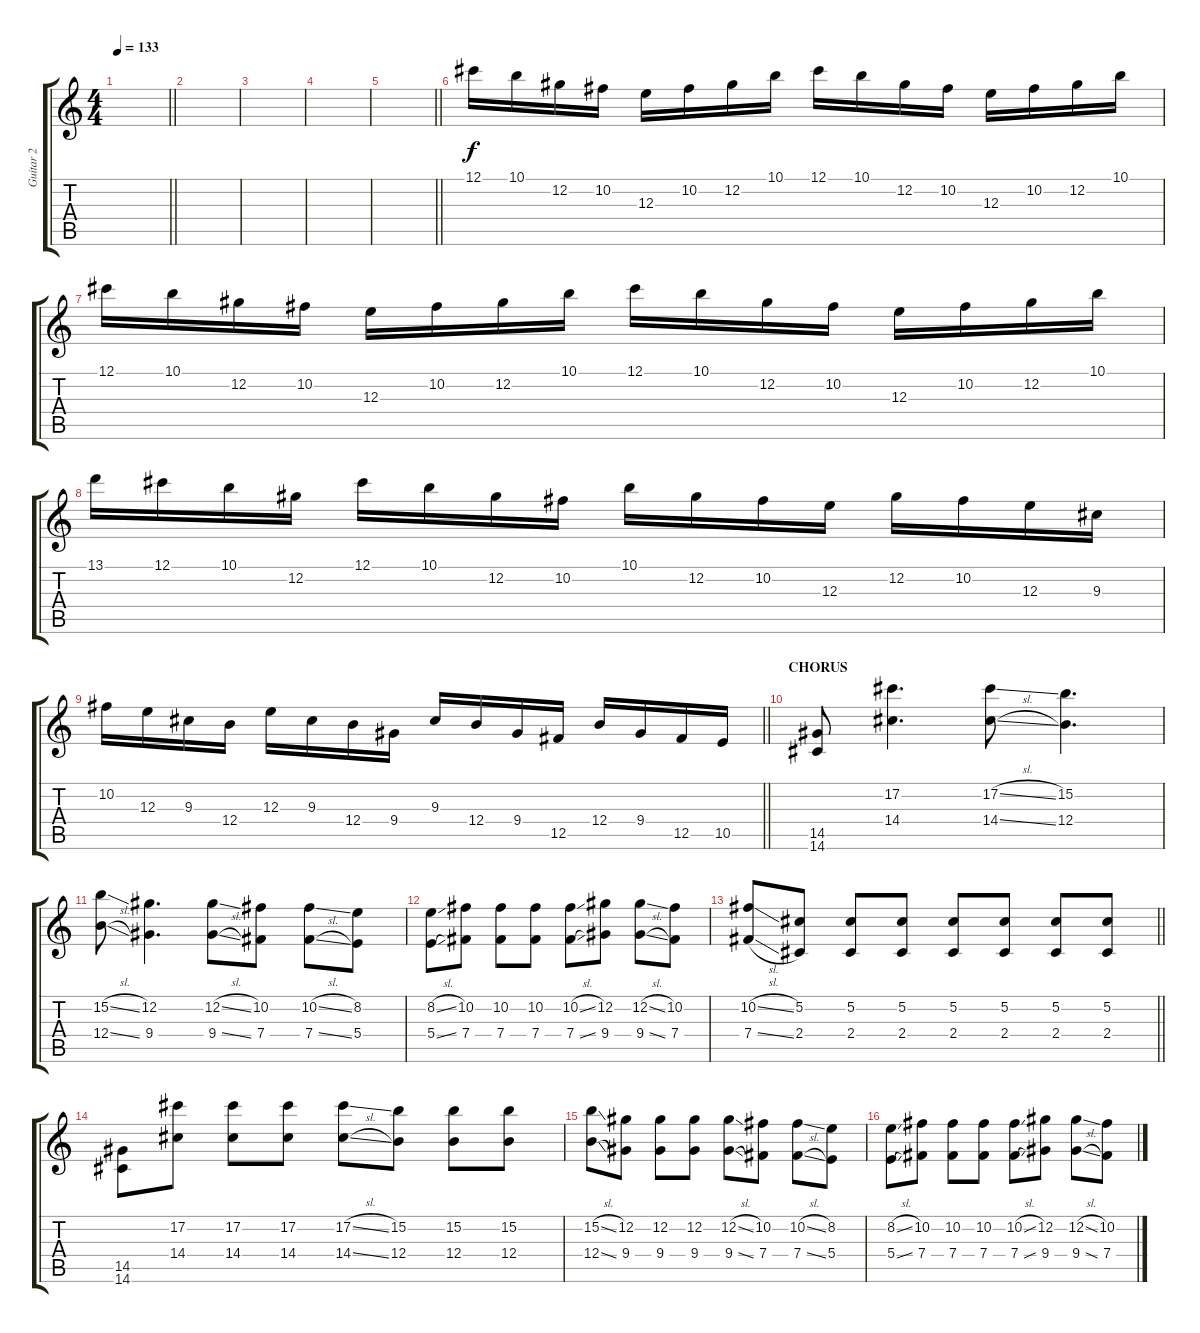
\track ("Guitar 2" "Guitar 2") {instrument distortionguitar}
\staff {score tabs}
\tuning (Db4 Ab3 E3 B2 Gb2 B1) {hide}
\ts (4 4)
\tempo 133
\clef g2
\barLineRight lightlight
\ks c
|
|
|
|
\barLineRight lightlight
|
12.1.16{volume 12 instrument overdrivenguitar} 10.1.16 12.2.16 10.2.16 12.3.16 10.2.16 12.2.16 10.1.16 12.1.16 10.1.16 12.2.16 10.2.16 12.3.16 10.2.16 12.2.16 10.1.16 |
12.1.16 10.1.16 12.2.16 10.2.16 12.3.16 10.2.16 12.2.16 10.1.16 12.1.16 10.1.16 12.2.16 10.2.16 12.3.16 10.2.16 12.2.16 10.1.16 |
13.1.16 12.1.16 10.1.16 12.2.16 12.1.16 10.1.16 12.2.16 10.2.16 10.1.16 12.2.16 10.2.16 12.3.16 12.2.16 10.2.16 12.3.16 9.3.16 |
\barLineRight lightlight
10.2.16 12.3.16 9.3.16 12.4.16 12.3.16 9.3.16 12.4.16 9.4.16 9.3.16 12.4.16 9.4.16 12.5.16 12.4.16 9.4.16 12.5.16 10.5.16 |
\section ("" "CHORUS")
(14.5 14.6).8{instrument distortionguitar} (17.2 14.4).4{d} (17.2{sl} 14.4{sl}).8 (15.2 12.4).4{d} |
(15.2{sl} 12.4{sl}).8 (12.2 9.4).4{d} (12.2{sl} 9.4{sl}).8{volume 13} (10.2 7.4).8 (10.2{sl} 7.4{sl}).8 (8.2 5.4).8 |
(8.2{sl} 5.4{sl}).8 (10.2 7.4).8 (10.2 7.4).8 (10.2 7.4).8 (10.2{sl} 7.4{sl}).8 (12.2 9.4).8 (12.2{sl} 9.4{sl}).8 (10.2 7.4).8 |
\barLineRight lightlight
(10.2{sl} 7.4{sl}).8 (5.2 2.4).8 (5.2 2.4).8 (5.2 2.4).8 (5.2 2.4).8 (5.2 2.4).8 (5.2 2.4).8 (5.2 2.4).8 |
(14.5 14.6).8 (17.2 14.4).8 (17.2 14.4).8 (17.2 14.4).8 (17.2{sl} 14.4{sl}).8 (15.2 12.4).8 (15.2 12.4).8 (15.2 12.4).8 |
(15.2{sl} 12.4{sl}).8 (12.2 9.4).8 (12.2 9.4).8 (12.2 9.4).8 (12.2{sl} 9.4{sl}).8 (10.2 7.4).8 (10.2{sl} 7.4{sl}).8 (8.2 5.4).8 |
(8.2{sl} 5.4{sl}).8 (10.2 7.4).8 (10.2 7.4).8 (10.2 7.4).8 (10.2{sl} 7.4{sl}).8 (12.2 9.4).8 (12.2{sl} 9.4{sl}).8 (10.2 7.4).8
